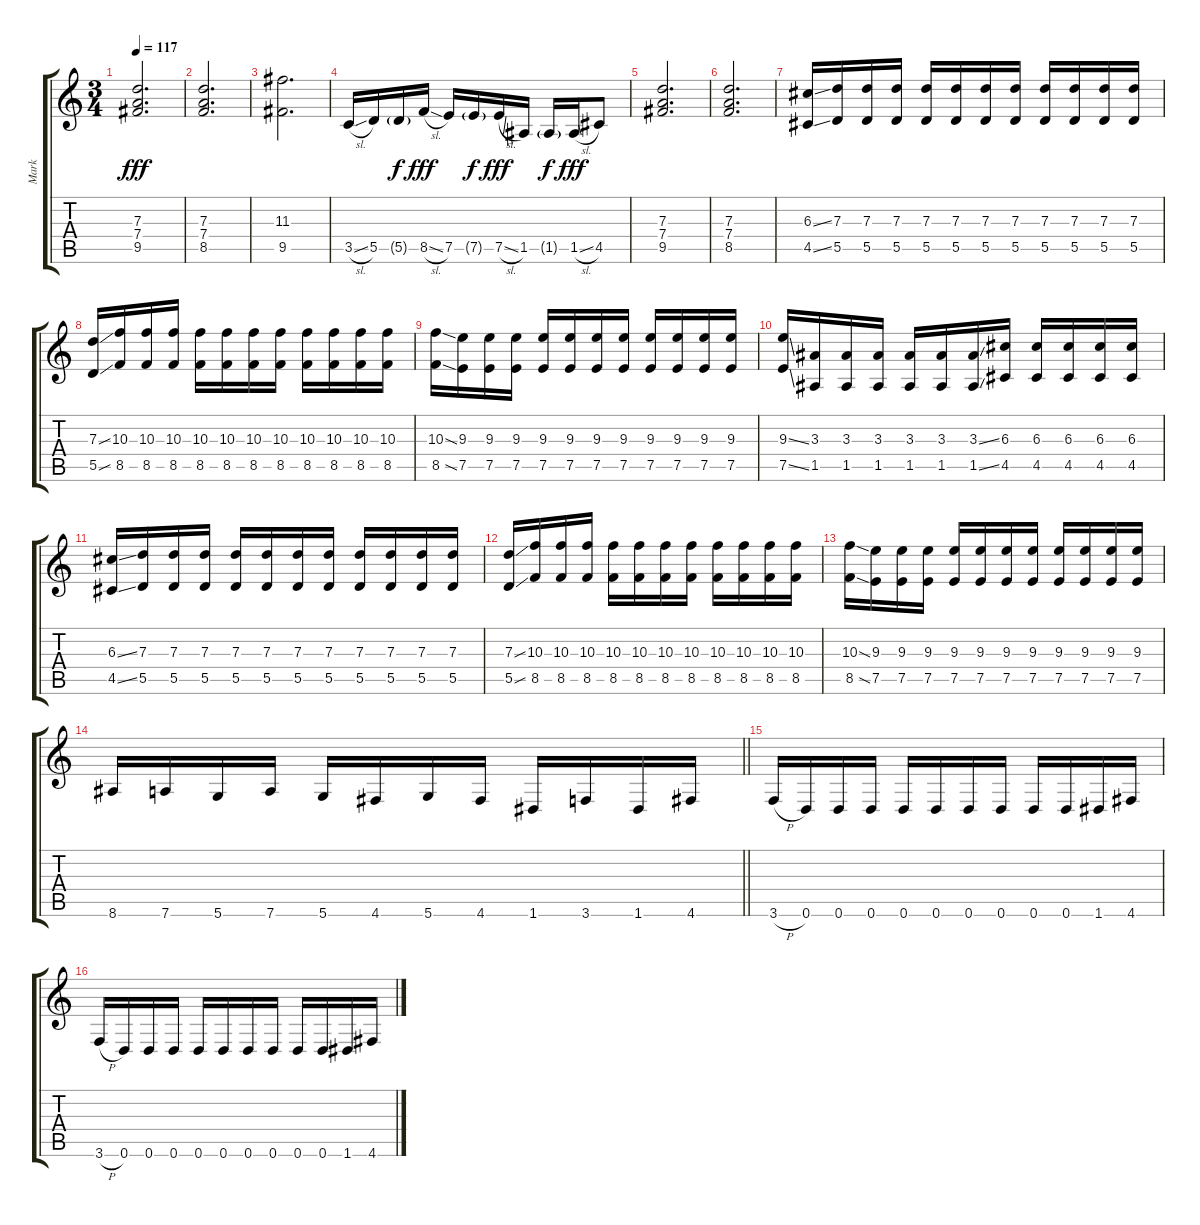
\track ("Mark" "Mark") {instrument distortionguitar}
\staff {score tabs}
\tuning (E4 B3 G3 D3 A2 D2) {hide}
\ts (3 4)
\tempo 117
\clef g2
\ks c
(7.3 7.4 9.5).2{d dy fff} |
(7.3 7.4 8.5).2{d} |
(11.3 9.5).2{d} |
3.5{sl}.16 5.5.16 5.5{g}.16{dy f} 8.5{sl}.16{dy fff} 7.5.16 7.5{g}.16{dy f} 7.5{sl}.16{dy fff} 1.5.16 1.5{g}.16{dy f} 1.5{sl}.16{dy fff} 4.5.8 |
(7.3 7.4 9.5).2{d} |
(7.3 7.4 8.5).2{d} |
(6.3{ss} 4.5{ss}).16 (7.3 5.5).16 (7.3 5.5).16 (7.3 5.5).16 (7.3 5.5).16 (7.3 5.5).16 (7.3 5.5).16 (7.3 5.5).16 (7.3 5.5).16 (7.3 5.5).16 (7.3 5.5).16 (7.3 5.5).16 |
(7.3{ss} 5.5{ss}).16 (10.3 8.5).16 (10.3 8.5).16 (10.3 8.5).16 (10.3 8.5).16 (10.3 8.5).16 (10.3 8.5).16 (10.3 8.5).16 (10.3 8.5).16 (10.3 8.5).16 (10.3 8.5).16 (10.3 8.5).16 |
(10.3{ss} 8.5{ss}).16 (9.3 7.5).16 (9.3 7.5).16 (9.3 7.5).16 (9.3 7.5).16 (9.3 7.5).16 (9.3 7.5).16 (9.3 7.5).16 (9.3 7.5).16 (9.3 7.5).16 (9.3 7.5).16 (9.3 7.5).16 |
(9.3{ss} 7.5{ss}).16 (3.3 1.5).16 (3.3 1.5).16 (3.3 1.5).16 (3.3 1.5).16 (3.3 1.5).16 (3.3{ss} 1.5{ss}).16 (6.3 4.5).16 (6.3 4.5).16 (6.3 4.5).16 (6.3 4.5).16 (6.3 4.5).16 |
(6.3{ss} 4.5{ss}).16 (7.3 5.5).16 (7.3 5.5).16 (7.3 5.5).16 (7.3 5.5).16 (7.3 5.5).16 (7.3 5.5).16 (7.3 5.5).16 (7.3 5.5).16 (7.3 5.5).16 (7.3 5.5).16 (7.3 5.5).16 |
(7.3{ss} 5.5{ss}).16 (10.3 8.5).16 (10.3 8.5).16 (10.3 8.5).16 (10.3 8.5).16 (10.3 8.5).16 (10.3 8.5).16 (10.3 8.5).16 (10.3 8.5).16 (10.3 8.5).16 (10.3 8.5).16 (10.3 8.5).16 |
(10.3{ss} 8.5{ss}).16 (9.3 7.5).16 (9.3 7.5).16 (9.3 7.5).16 (9.3 7.5).16 (9.3 7.5).16 (9.3 7.5).16 (9.3 7.5).16 (9.3 7.5).16 (9.3 7.5).16 (9.3 7.5).16 (9.3 7.5).16 |
\barLineRight lightlight
8.6.16 7.6.16 5.6.16 7.6.16 5.6.16 4.6.16 5.6.16 4.6.16 1.6.16 3.6.16 1.6.16 4.6.16 |
3.6{h}.16 0.6.16 0.6.16 0.6.16 0.6.16 0.6.16 0.6.16 0.6.16 0.6.16 0.6.16 1.6.16 4.6.16 |
3.6{h}.16 0.6.16 0.6.16 0.6.16 0.6.16 0.6.16 0.6.16 0.6.16 0.6.16 0.6.16 1.6.16 4.6.16
